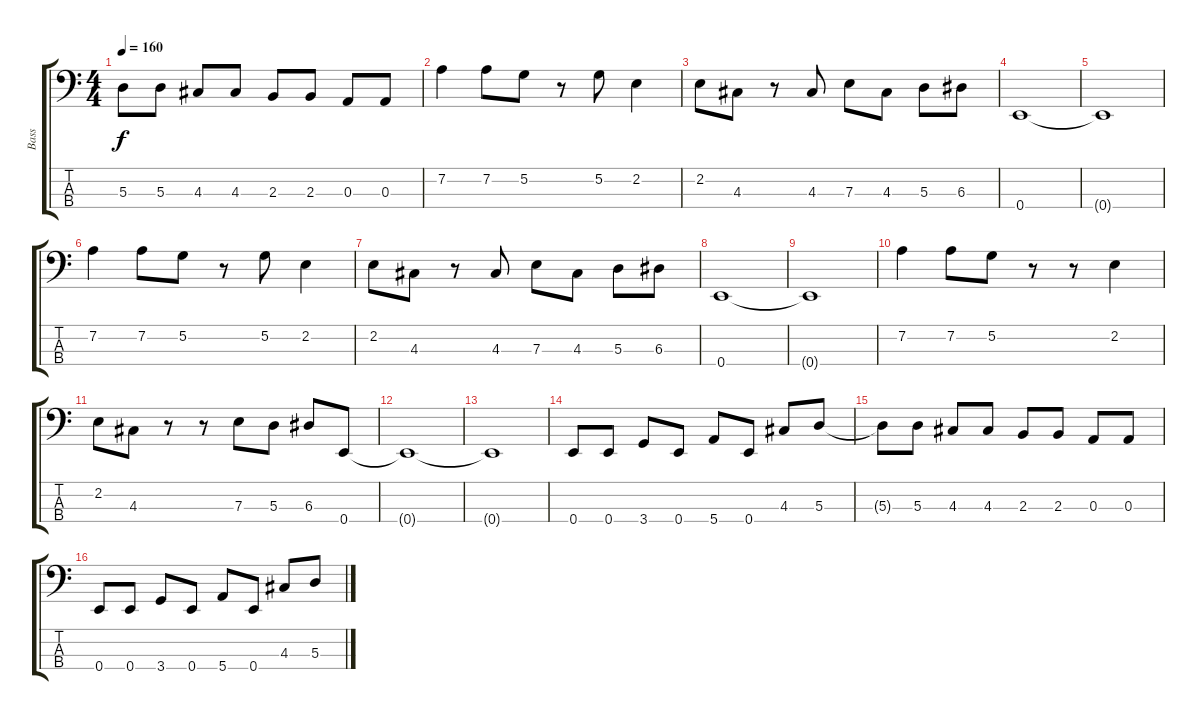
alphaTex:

\track ("Bass" "Bass") {instrument electricbasspick}
\staff {score tabs}
\tuning (G2 D2 A1 E1) {hide}
\ts (4 4)
\tempo 160
\clef f4
\ks c
5.3{t}.8{dy f} 5.3.8 4.3.8 4.3.8 2.3.8 2.3.8 0.3.8 0.3.8 |
7.2.4 7.2.8 5.2.8 r.8 5.2.8 2.2.4 |
2.2.8 4.3.8 r.8 4.3.8 7.3.8 4.3.8 5.3.8 6.3.8 |
0.4.1 |
0.4{t}.1 |
7.2.4 7.2.8 5.2.8 r.8 5.2.8 2.2.4 |
2.2.8 4.3.8 r.8 4.3.8 7.3.8 4.3.8 5.3.8 6.3.8 |
0.4.1 |
0.4{t}.1 |
7.2.4 7.2.8 5.2.8 r.8 r.8 2.2.4 |
2.2.8 4.3.8 r.8 r.8 7.3.8 5.3.8 6.3.8 0.4.8 |
0.4{t}.1 |
0.4{t}.1 |
0.4.8 0.4.8 3.4.8 0.4.8 5.4.8 0.4.8 4.3.8 5.3.8 |
5.3{t}.8 5.3.8 4.3.8 4.3.8 2.3.8 2.3.8 0.3.8 0.3.8 |
0.4.8 0.4.8 3.4.8 0.4.8 5.4.8 0.4.8 4.3.8 5.3.8
